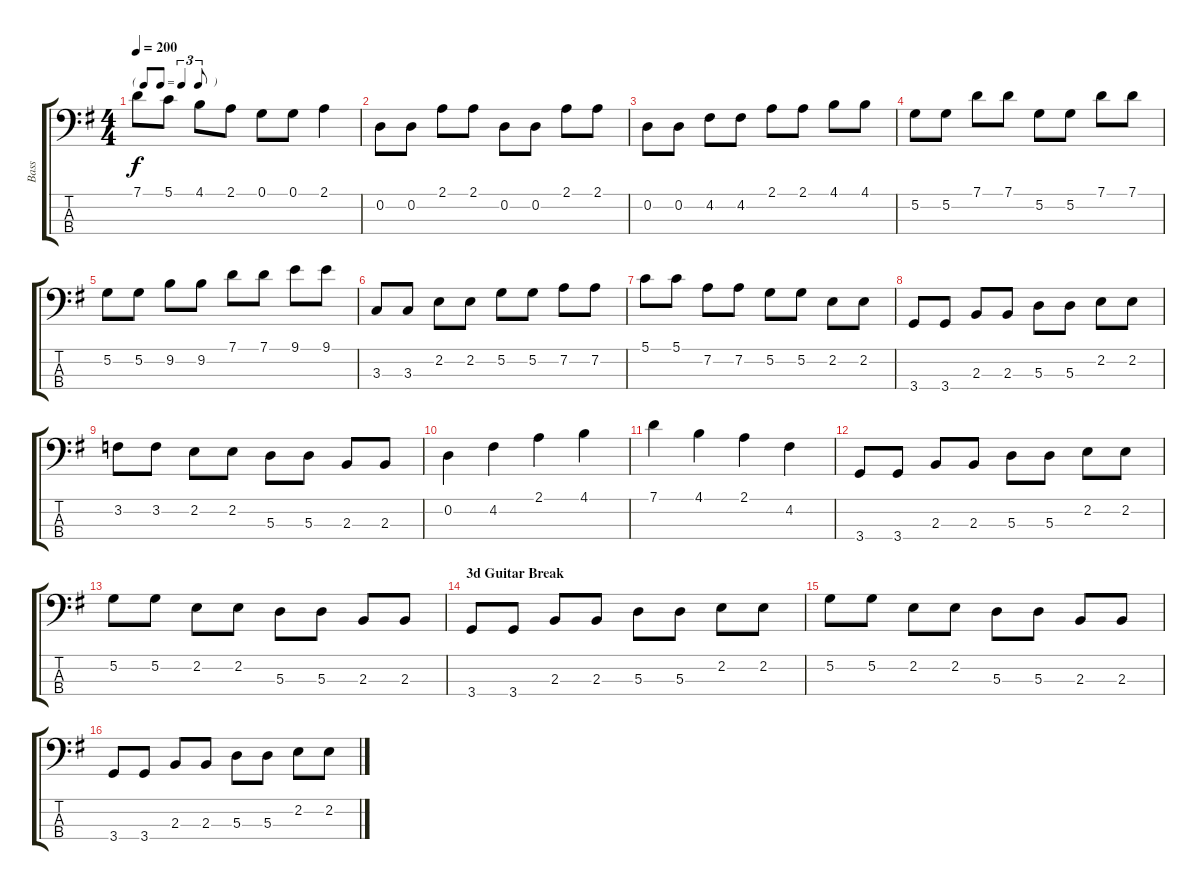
\track ("Bass" "Bass") {instrument electricbassfinger}
\staff {score tabs}
\tuning (G2 D2 A1 E1) {hide}
\ts (4 4)
\tf triplet8th
\tempo 200
\clef f4
\ks g
7.1.8{dy f} 5.1.8 4.1.8 2.1.8 0.1.8 0.1.8 2.1.4 |
0.2.8 0.2.8 2.1.8 2.1.8 0.2.8 0.2.8 2.1.8 2.1.8 |
0.2.8 0.2.8 4.2.8 4.2.8 2.1.8 2.1.8 4.1.8 4.1.8 |
5.2.8 5.2.8 7.1.8 7.1.8 5.2.8 5.2.8 7.1.8 7.1.8 |
5.2.8 5.2.8 9.2.8 9.2.8 7.1.8 7.1.8 9.1.8 9.1.8 |
3.3.8 3.3.8 2.2.8 2.2.8 5.2.8 5.2.8 7.2.8 7.2.8 |
5.1.8 5.1.8 7.2.8 7.2.8 5.2.8 5.2.8 2.2.8 2.2.8 |
3.4.8 3.4.8 2.3.8 2.3.8 5.3.8 5.3.8 2.2.8 2.2.8 |
3.2.8 3.2.8 2.2.8 2.2.8 5.3.8 5.3.8 2.3.8 2.3.8 |
0.2.4 4.2.4 2.1.4 4.1.4 |
7.1.4 4.1.4 2.1.4 4.2.4 |
3.4.8 3.4.8 2.3.8 2.3.8 5.3.8 5.3.8 2.2.8 2.2.8 |
5.2.8 5.2.8 2.2.8 2.2.8 5.3.8 5.3.8 2.3.8 2.3.8 |
\section ("" "3d Guitar Break")
3.4.8 3.4.8 2.3.8 2.3.8 5.3.8 5.3.8 2.2.8 2.2.8 |
5.2.8 5.2.8 2.2.8 2.2.8 5.3.8 5.3.8 2.3.8 2.3.8 |
3.4.8 3.4.8 2.3.8 2.3.8 5.3.8 5.3.8 2.2.8 2.2.8
